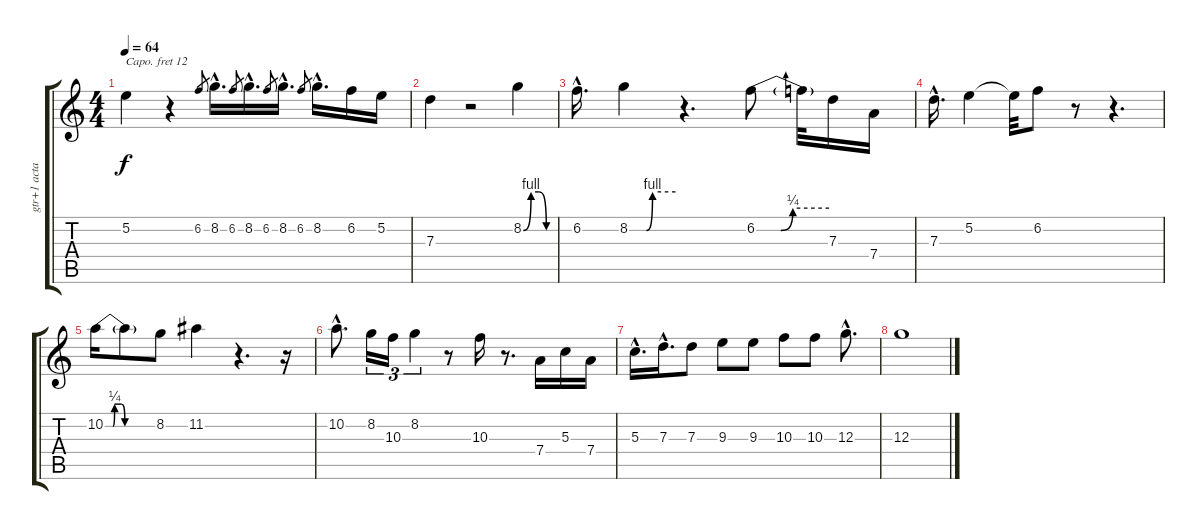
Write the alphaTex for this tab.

\track ("gtr+1 actave" "gtr+1 acta") {instrument sitar}
\staff {score tabs}
\capo 12
\tuning (E4 B3 G3 D3 A2 E2) {hide}
\ts (4 4)
\tempo 64
\clef g2
\ks c
5.2.4{dy f} r.4 6.2.8{gr} 8.2{hac}.16{d} 6.2.8{gr} 8.2{hac}.16{d} 6.2.8{gr} 8.2{hac}.16{d} 6.2.8{gr} 8.2{hac}.16{d} 6.2.16 5.2.16 |
7.3.4 r.2 8.2{be (custom 0 0 15 4 30 4 45 0 60 0)}.4 |
6.2{hac}.16{d} 8.2{be (custom 0 0 22 0 30 4 60 4)}.4 r.4{d} 6.2{be (custom 0 0 20 0 30 1 60 1)}.8 6.2{t}.32 7.3.16 7.4.16 |
7.3{hac}.16{d} 5.2.4 5.2{t}.32 6.2.8 r.8 r.4{d} |
10.2{be (custom 0 0 4 0 6 0 9 0 11 1 15 1 19 1 23 0 28 0 30 0 45 0 60 0)}.16 10.2{t}.8 8.2.8 11.2.4 r.4{d} r.16 |
10.2{hac}.8{d} 8.2.16{tu (3 2)} 10.3.16{tu (3 2)} 8.2.4{tu (3 2)} r.8 10.3.16 r.8{d} 7.4.16 5.3.16 7.4.16 |
5.3{hac}.16{d} 7.3{hac}.16{d} 7.3.8 9.3.8 9.3.8 10.3.8 10.3.8 12.3{hac}.8{d} |
12.3.1
